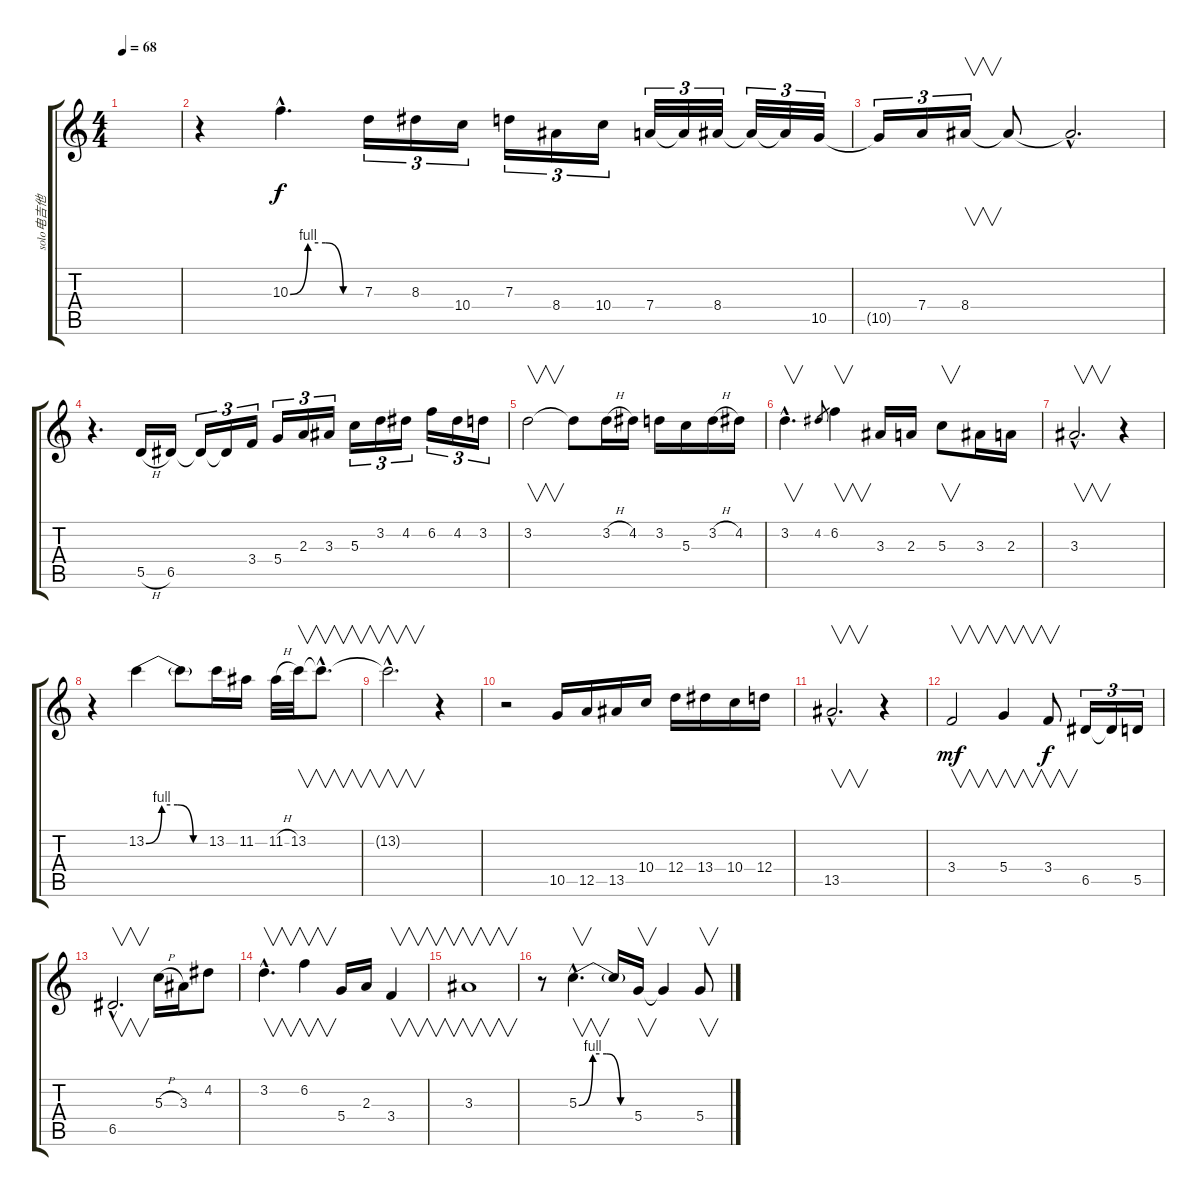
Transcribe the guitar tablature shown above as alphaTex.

\track ("solo电吉他" "solo电吉他") {instrument overdrivenguitar}
\staff {score tabs}
\tuning (E4 B3 G3 D3 A2 E2) {hide}
\ts (4 4)
\tempo 68
\clef g2
\ks c
|
r.4 10.3{be (custom 0 0 15 4 30 4 45 0 60 0) hac}.4{d} 7.3.16{tu (3 2)} 8.3.16{tu (3 2)} 10.4.16{tu (3 2)} 7.3.16{tu (3 2)} 8.4.16{tu (3 2)} 10.4.16{tu (3 2)} 7.4.32{tu (3 2)} 7.4{t}.32{tu (3 2)} 8.4.32{tu (3 2)} 8.4{t}.32{tu (3 2)} 8.4{t}.32{tu (3 2)} 10.5.32{tu (3 2)} |
10.5{t}.16{tu (3 2)} 7.4.16{tu (3 2)} 8.4.16{v tu (3 2)} 8.4{t}.8 8.4{hac t}.2{d} |
r.4{d} 5.5{h}.16 6.5.16 6.5{t}.16{tu (3 2)} 6.5{t}.16{tu (3 2)} 3.4.16{tu (3 2)} 5.4.16{tu (3 2)} 2.3.16{tu (3 2)} 3.3.16{tu (3 2)} 5.3.16{tu (3 2)} 3.2.16{tu (3 2)} 4.2.16{tu (3 2)} 6.2.16{tu (3 2)} 4.2.16{tu (3 2)} 3.2.16{tu (3 2)} |
3.2.2{v} 3.2{t}.8 3.2{h}.16 4.2.16 3.2.16 5.3.16 3.2{h}.16 4.2.16 |
3.2{hac}.4{v d} 4.2.8{gr} 6.2.4{v} 3.3.16 2.3.16 5.3.8{v} 3.3.16 2.3.16 |
3.3{hac}.2{v d} r.4 |
r.4 13.2{be (custom 0 0 15 4 30 4 45 0 60 0)}.4 13.2{t}.8 13.2.16 11.2.16 11.2{h}.32 13.2.32{v} 13.2{hac t}.8{v d} |
13.2{hac t}.2{v d} r.4 |
r.2 10.5.16 12.5.16 13.5.16 10.4.16 12.4.16 13.4.16 10.4.16 12.4.16 |
13.5{hac}.2{v d} r.4 |
3.4.2{v dy mf} 5.4.4{v} 3.4.8{v dy f} 6.5.16{tu (3 2)} 6.5{t}.16{tu (3 2)} 5.5.16{tu (3 2)} |
6.5{hac}.2{v d} 5.3{h}.16 3.3.16 4.2.8 |
3.2{hac}.4{v d} 6.2.4{v} 5.4.16 2.3.16 3.4.4{v} |
3.3.1{v} |
r.8 5.3{be (custom 0 0 15 4 30 4 45 0 60 0) hac}.4{v d} 5.3{t}.16 5.4.16{v} 5.4{t}.4 5.4.8{v}
